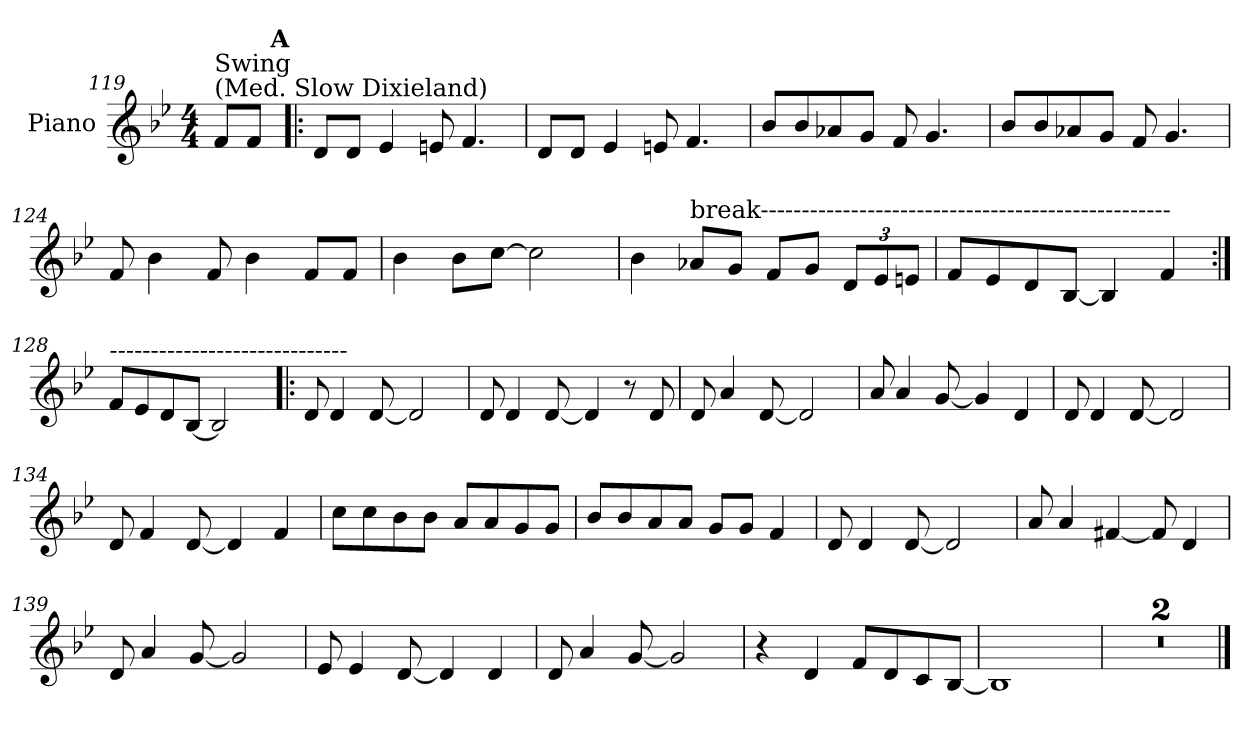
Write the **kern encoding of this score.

**kern
*part1
*staff1
*I"Piano
*I'Pno.
!!LO:PB:g=z
*clefG2
*k[b-e-]
*M4/4
*MM116
=119
!LO:TX:a:t=(Med. Slow Dixieland)
!LO:TX:t=Swing
8f/L
8f/J
!!LO:REH:place=s1:a:enc=none:fs=14:t=A
=120!|:
8d/L
8d/J
4e-/
8en/
4.f/
=121
8d/L
8d/J
4e-/
8en/
4.f/
=122
8b-/L
8b-/
8a-X/
8g/J
8f/
4.g/
!!LO:LB:g=z
=123
8b-/L
8b-/
8a-X/
8g/J
8f/
4.g/
=124
8f/
4b-\
8f/
4b-\
8f/L
8f/J
=125
4b-\
8b-\L
[8cc\J
2cc\]
!!LO:LB:g=z
=126
4b-\
!LO:TX:a:t=break--------------------------------------------------
8a-X/L
8g/J
8f/L
8g/J
*Xbrackettup
12d/L
12e-/
12en/J
=127
8f/L
8e-/
8d/
[8B-/J
4B-/]
4f/
=128:|!
!LO:TX:t=-----------------------------
8f/L
8e-/
8d/
[8B-/J
2B-/]
!!LO:LB:g=z
=129!|:
8d/
4d/
[8d/
2d/]
=130
8d/
4d/
[8d/
4d/]
8r
8d/
=131
8d/
4a/
[8d/
2d/]
=132
8a/
4a/
[8g/
4g/]
4d/
!!LO:LB:g=z
=133
8d/
4d/
[8d/
2d/]
=134
8d/
4f/
[8d/
4d/]
4f/
=135
8cc\L
8cc\
8b-\
8b-\J
8a/L
8a/
8g/
8g/J
=136
8b-/L
8b-/
8a/
8a/J
8g/L
8g/J
4f/
!!LO:LB:g=z
=137
8d/
4d/
[8d/
2d/]
=138
8a/
4a/
[4f#X/
8f#/]
4d/
=139
8d/
4a/
[8g/
2g/]
=140
8e-/
4e-/
[8d/
4d/]
4d/
!!LO:LB:g=z
=141
8d/
4a/
[8g/
2g/]
=142
4r
4d/
8f/L
8d/
8c/
[8B-/J
=143
1B-]
=144
1r
!!LO:LB:g=z
==145
1r
==
*-
